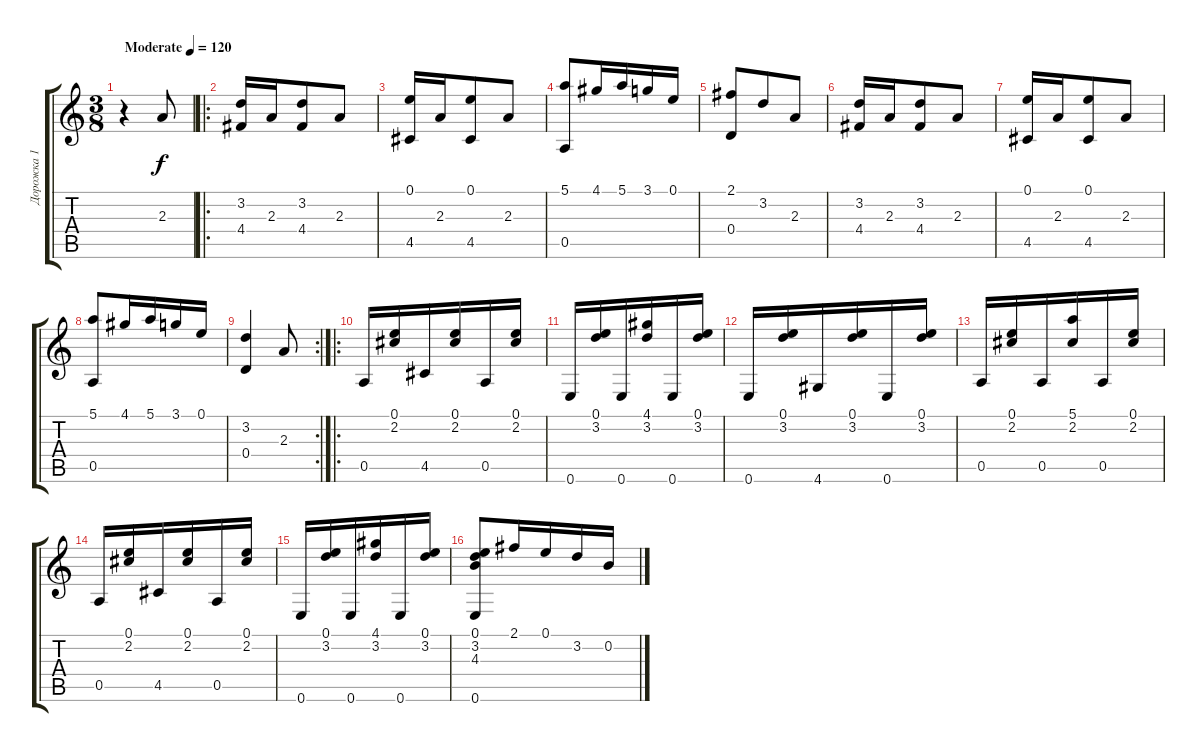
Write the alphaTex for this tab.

\track ("Дорожка 1" "Дорожка 1") {instrument acousticguitarnylon}
\staff {score tabs}
\tuning (E4 B3 G3 D3 A2 E2) {hide}
\ts (3 8)
\tempo (120 "Moderate")
\clef g2
\ks c
r.4{dy f instrument acousticguitarnylon} 2.3.8 |
\ro
(3.2 4.4).16 2.3.16 (3.2 4.4).8 2.3.8 |
(0.1 4.5).16 2.3.16 (0.1 4.5).8 2.3.8 |
(5.1 0.5).8 4.1.16 5.1.16 3.1.16 0.1.16 |
(2.1 0.4).8 3.2.8 2.3.8 |
(3.2 4.4).16 2.3.16 (3.2 4.4).8 2.3.8 |
(0.1 4.5).16 2.3.16 (0.1 4.5).8 2.3.8 |
(5.1 0.5).8 4.1.16 5.1.16 3.1.16 0.1.16 |
\rc 2
(3.2 0.4).4 2.3.8 |
\ro
0.5.16 (0.1 2.2).16 4.5.16 (0.1 2.2).16 0.5.16 (0.1 2.2).16 |
0.6.16 (0.1 3.2).16 0.6.16 (4.1 3.2).16 0.6.16 (0.1 3.2).16 |
0.6.16 (0.1 3.2).16 4.6.16 (0.1 3.2).16 0.6.16 (0.1 3.2).16 |
0.5.16 (0.1 2.2).16 0.5.16 (5.1 2.2).16 0.5.16 (0.1 2.2).16 |
0.5.16 (0.1 2.2).16 4.5.16 (0.1 2.2).16 0.5.16 (0.1 2.2).16 |
0.6.16 (0.1 3.2).16 0.6.16 (4.1 3.2).16 0.6.16 (0.1 3.2).16 |
(0.1 3.2 4.3 0.6).8 2.1.16 0.1.16 3.2.16 0.2.16
